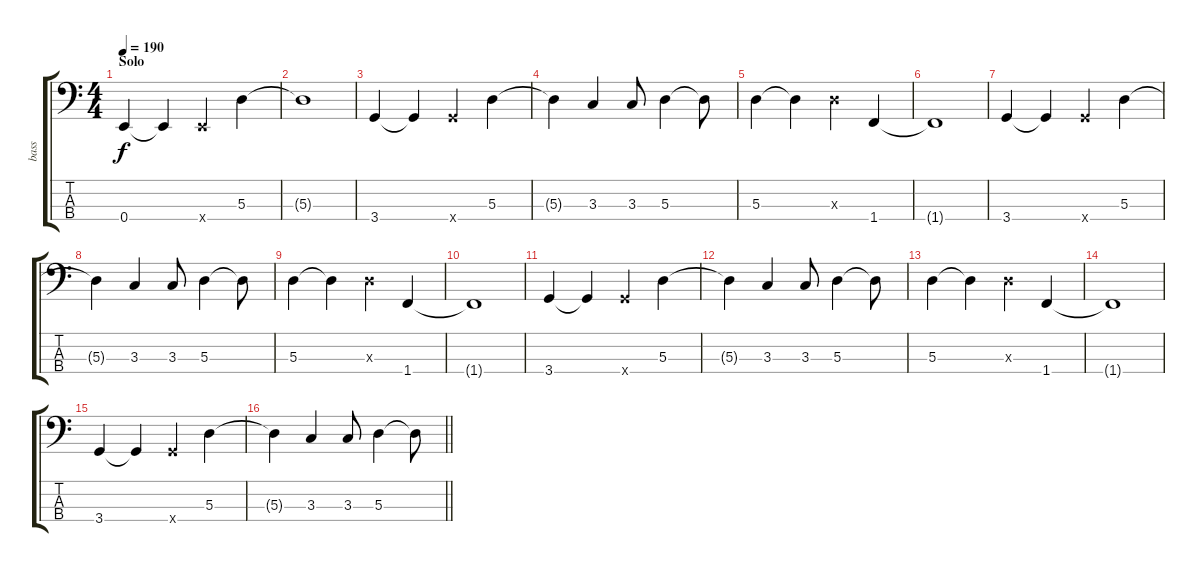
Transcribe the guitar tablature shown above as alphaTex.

\track ("bass" "bass") {instrument electricbassfinger}
\staff {score tabs}
\tuning (G2 D2 A1 E1) {hide}
\ts (4 4)
\section ("" "Solo")
\tempo 190
\clef f4
\ks c
0.4.4{dy f} 0.4{t}.4 0.4{x}.4 5.3.4 |
5.3{t}.1 |
3.4.4 3.4{t}.4 3.4{x}.4 5.3.4 |
5.3{t}.4 3.3.4 3.3.8 5.3.4 5.3{t}.8 |
5.3.4 5.3{t}.4 5.3{x}.4 1.4.4 |
1.4{t}.1 |
3.4.4 3.4{t}.4 3.4{x}.4 5.3.4 |
5.3{t}.4 3.3.4 3.3.8 5.3.4 5.3{t}.8 |
5.3.4 5.3{t}.4 5.3{x}.4 1.4.4 |
1.4{t}.1 |
3.4.4 3.4{t}.4 3.4{x}.4 5.3.4 |
5.3{t}.4 3.3.4 3.3.8 5.3.4 5.3{t}.8 |
5.3.4 5.3{t}.4 5.3{x}.4 1.4.4 |
1.4{t}.1 |
3.4.4 3.4{t}.4 3.4{x}.4 5.3.4 |
\barLineRight lightlight
5.3{t}.4 3.3.4 3.3.8 5.3.4 5.3{t}.8
